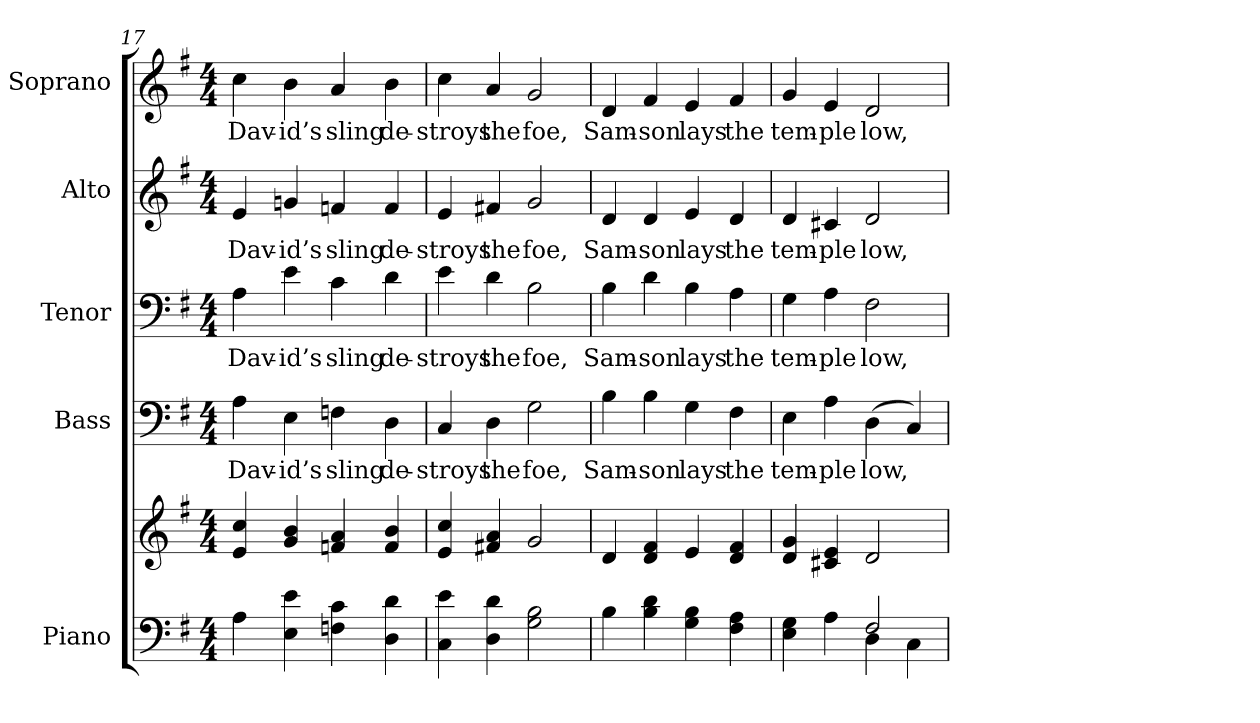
**kern	**kern	**kern	**text	**kern	**text	**kern	**text	**kern	**text
*part5	*part5	*part4	*part4	*part3	*part3	*part2	*part2	*part1	*part1
*staff6	*staff5	*staff4	*staff4	*staff3	*staff3	*staff2	*staff2	*staff1	*staff1
*I"Piano	*	*I"Bass	*	*I"Tenor	*	*I"Alto	*	*I"Soprano	*
*I'Pno.	*	*I'B.	*	*I'T.	*	*I'A.	*	*I'S.	*
*clefF4	*clefG2	*clefF4	*	*clefF4	*	*clefG2	*	*clefG2	*
*k[f#]	*k[f#]	*k[f#]	*	*k[f#]	*	*k[f#]	*	*k[f#]	*
*G:	*G:	*G:	*	*G:	*	*G:	*	*G:	*
*M4/4	*M4/4	*M4/4	*	*M4/4	*	*M4/4	*	*M4/4	*
=17	=17	=17	=17	=17	=17	=17	=17	=17	=17
*	*^	*	*	*	*	*	*	*	*
!	!	!	!	!LO:LY:b:color=#000000	!	!	!	!	!	!
!	!	!	!	!	!	!LO:LY:b:color=#000000	!	!	!	!
!	!	!	!	!	!	!	!	!LO:LY:b:color=#000000	!	!
!	!	!	!	!	!	!	!	!	!	!LO:LY:b:color=#000000
4Ai\	4ei/ 4cci	2ryy	4Ai\	Dav-	4Ai\	Dav-	4ei/	Dav-	4cci\	Dav-
!	!	!	!	!LO:LY:b:color=#000000	!	!	!	!	!	!
!	!	!	!	!	!	!LO:LY:b:color=#000000	!	!	!	!
!	!	!	!	!	!	!	!	!LO:LY:b:color=#000000	!	!
!	!	!	!	!	!	!	!	!	!	!LO:LY:b:color=#000000
4Ei\ 4ei	4gi/ 4bi	.	4Ei\	-id’s	4ei\	-id’s	4gni/	-id’s	4bi\	-id’s
!	!	!	!	!LO:LY:b:color=#000000	!	!	!	!	!	!
!	!	!	!	!	!	!LO:LY:b:color=#000000	!	!	!	!
!	!	!	!	!	!	!	!	!LO:LY:b:color=#000000	!	!
!	!	!	!	!	!	!	!	!	!	!LO:LY:b:color=#000000
4Fni\ 4ci	4fni/ 4ai	2ryy	4Fni\	sling	4ci\	sling	4fni/	sling	4ai/	sling
!	!	!	!	!LO:LY:b:color=#000000	!	!	!	!	!	!
!	!	!	!	!	!	!LO:LY:b:color=#000000	!	!	!	!
!	!	!	!	!	!	!	!	!LO:LY:b:color=#000000	!	!
!	!	!	!	!	!	!	!	!	!	!LO:LY:b:color=#000000
4Di\ 4di	4fi/ 4bi	.	4Di\	de-	4di\	de-	4fi/	de-	4bi\	de-
*	*v	*v	*	*	*	*	*	*	*	*
=18	=18	=18	=18	=18	=18	=18	=18	=18	=18
!	!	!	!LO:LY:b:color=#000000	!	!	!	!	!	!
!	!	!	!	!	!LO:LY:b:color=#000000	!	!	!	!
!	!	!	!	!	!	!	!LO:LY:b:color=#000000	!	!
!	!	!	!	!	!	!	!	!	!LO:LY:b:color=#000000
4Ci\ 4ei	4ei/ 4cci	4Ci/	-stroys	4ei\	-stroys	4ei/	-stroys	4cci\	-stroys
!	!	!	!LO:LY:b:color=#000000	!	!	!	!	!	!
!	!	!	!	!	!LO:LY:b:color=#000000	!	!	!	!
!	!	!	!	!	!	!	!LO:LY:b:color=#000000	!	!
!	!	!	!	!	!	!	!	!	!LO:LY:b:color=#000000
4Di\ 4di	4f#Xi/ 4ai	4Di\	the	4di\	the	4f#Xi/	the	4ai/	the
!	!	!	!LO:LY:b:color=#000000	!	!	!	!	!	!
!	!	!	!	!	!LO:LY:b:color=#000000	!	!	!	!
!	!	!	!	!	!	!	!LO:LY:b:color=#000000	!	!
!	!	!	!	!	!	!	!	!	!LO:LY:b:color=#000000
2Gi\ 2Bi	2gi/	2Gi\	foe,	2Bi\	foe,	2gi/	foe,	2gi/	foe,
!!LO:PB:g=z
=19	=19	=19	=19	=19	=19	=19	=19	=19	=19
!	!	!	!LO:LY:b:color=#000000	!	!	!	!	!	!
!	!	!	!	!	!LO:LY:b:color=#000000	!	!	!	!
!	!	!	!	!	!	!	!LO:LY:b:color=#000000	!	!
!	!	!	!	!	!	!	!	!	!LO:LY:b:color=#000000
4Bi\	4di/	4Bi\	Sam-	4Bi\	Sam-	4di/	Sam-	4di/	Sam-
!	!	!	!LO:LY:b:color=#000000	!	!	!	!	!	!
!	!	!	!	!	!LO:LY:b:color=#000000	!	!	!	!
!	!	!	!	!	!	!	!LO:LY:b:color=#000000	!	!
!	!	!	!	!	!	!	!	!	!LO:LY:b:color=#000000
4Bi\ 4di	4di/ 4f#i	4Bi\	-son	4di\	-son	4di/	-son	4f#i/	-son
!	!	!	!LO:LY:b:color=#000000	!	!	!	!	!	!
!	!	!	!	!	!LO:LY:b:color=#000000	!	!	!	!
!	!	!	!	!	!	!	!LO:LY:b:color=#000000	!	!
!	!	!	!	!	!	!	!	!	!LO:LY:b:color=#000000
4Gi\ 4Bi	4ei/	4Gi\	lays	4Bi\	lays	4ei/	lays	4ei/	lays
!	!	!	!LO:LY:b:color=#000000	!	!	!	!	!	!
!	!	!	!	!	!LO:LY:b:color=#000000	!	!	!	!
!	!	!	!	!	!	!	!LO:LY:b:color=#000000	!	!
!	!	!	!	!	!	!	!	!	!LO:LY:b:color=#000000
4F#i\ 4Ai	4di/ 4f#i	4F#i\	the	4Ai\	the	4di/	the	4f#i/	the
=20	=20	=20	=20	=20	=20	=20	=20	=20	=20
*^	*^	*	*	*	*	*	*	*	*
!	!	!	!	!	!LO:LY:b:color=#000000	!	!	!	!	!	!
!	!	!	!	!	!	!	!LO:LY:b:color=#000000	!	!	!	!
!	!	!	!	!	!	!	!	!	!LO:LY:b:color=#000000	!	!
!	!	!	!	!	!	!	!	!	!	!	!LO:LY:b:color=#000000
4Ei\ 4Gi	2ryy	4di/ 4gi	2ryy	4Ei\	tem-	4Gi\	tem-	4di/	tem-	4gi/	tem-
!	!	!	!	!	!LO:LY:b:color=#000000	!	!	!	!	!	!
!	!	!	!	!	!	!	!LO:LY:b:color=#000000	!	!	!	!
!	!	!	!	!	!	!	!	!	!LO:LY:b:color=#000000	!	!
!	!	!	!	!	!	!	!	!	!	!	!LO:LY:b:color=#000000
4Ai\	.	4c#Xi/ 4ei	.	4Ai\	-ple	4Ai\	-ple	4c#Xi/	-ple	4ei/	-ple
!	!	!	!	!	!LO:LY:b:color=#000000	!	!	!	!	!	!
!	!	!	!	!	!	!	!LO:LY:b:color=#000000	!	!	!	!
!	!	!	!	!	!	!	!	!	!LO:LY:b:color=#000000	!	!
!	!	!	!	!	!	!	!	!	!	!	!LO:LY:b:color=#000000
2F#i/	4Di\	2di/	2ryy	(4Di\	low,	2F#i\	low,	2di/	low,	2di/	low,
.	4Ci\	.	.	4Ci/)	.	.	.	.	.	.	.
*v	*v	*	*	*	*	*	*	*	*	*	*
*	*v	*v	*	*	*	*	*	*	*	*
=	=	=	=	=	=	=	=	=	=
*-	*-	*-	*-	*-	*-	*-	*-	*-	*-
